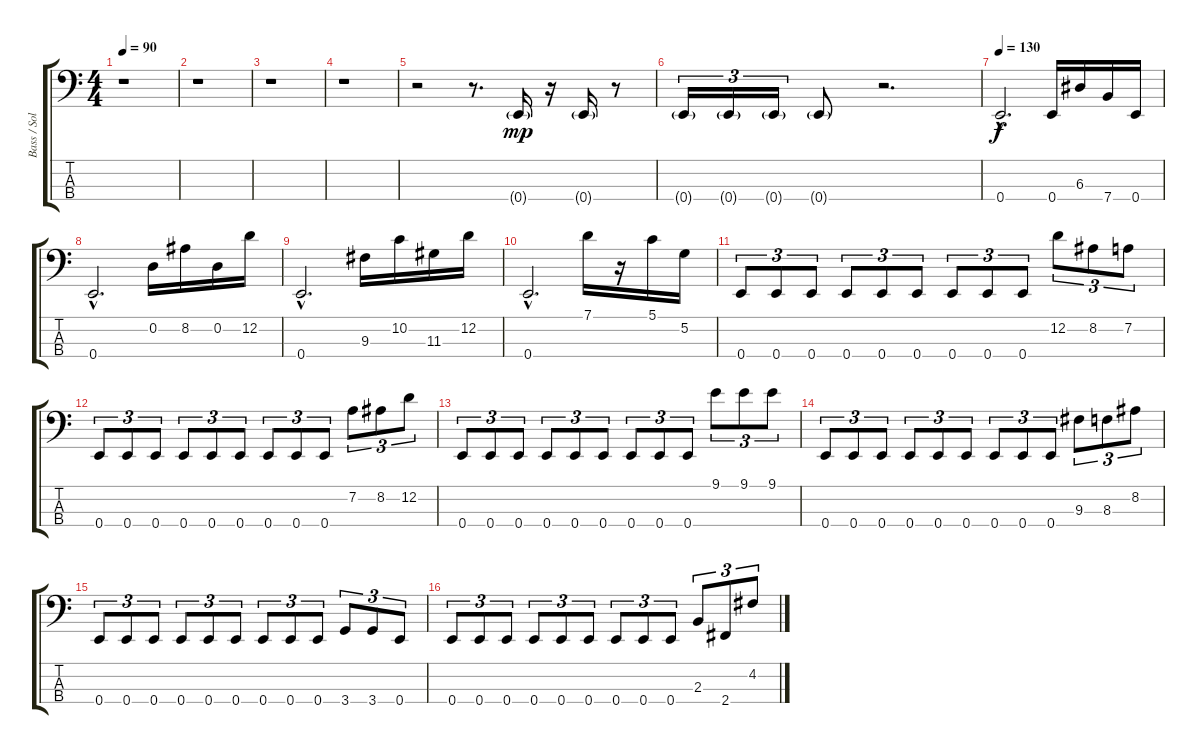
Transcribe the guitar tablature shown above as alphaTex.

\track ("Bass / Solo" "Bass / Sol") {instrument electricbassfinger}
\staff {score tabs}
\tuning (G2 D2 A1 E1) {hide}
\ts (4 4)
\tempo 90
\clef f4
\ks c
r.1{dy f} |
r.1 |
r.1 |
r.1 |
r.2 r.8{d} 0.4{g}.16{dy mp} r.16 0.4{g}.16 r.8 |
0.4{g}.16{tu (3 2)} 0.4{g}.16{tu (3 2)} 0.4{g}.16{tu (3 2)} 0.4{g}.8 r.2{d} |
\tempo 130
0.4{hac}.2{d dy f volume 12 balance 12} 0.4.16 6.3.16 7.4.16 0.4.16 |
0.4{hac}.2{d} 0.2.16 8.2.16 0.2.16 12.2.16 |
0.4{hac}.2{d} 9.3.16 10.2.16 11.3.16 12.2.16 |
0.4{hac}.2{d} 7.1.16 r.16 5.1.16 5.2.16 |
0.4.8{tu (3 2)} 0.4.8{tu (3 2)} 0.4.8{tu (3 2)} 0.4.8{tu (3 2)} 0.4.8{tu (3 2)} 0.4.8{tu (3 2)} 0.4.8{tu (3 2)} 0.4.8{tu (3 2)} 0.4.8{tu (3 2)} 12.2.8{tu (3 2)} 8.2.8{tu (3 2)} 7.2.8{tu (3 2)} |
0.4.8{tu (3 2)} 0.4.8{tu (3 2)} 0.4.8{tu (3 2)} 0.4.8{tu (3 2)} 0.4.8{tu (3 2)} 0.4.8{tu (3 2)} 0.4.8{tu (3 2)} 0.4.8{tu (3 2)} 0.4.8{tu (3 2)} 7.2.8{tu (3 2)} 8.2.8{tu (3 2)} 12.2.8{tu (3 2)} |
0.4.8{tu (3 2)} 0.4.8{tu (3 2)} 0.4.8{tu (3 2)} 0.4.8{tu (3 2)} 0.4.8{tu (3 2)} 0.4.8{tu (3 2)} 0.4.8{tu (3 2)} 0.4.8{tu (3 2)} 0.4.8{tu (3 2)} 9.1.8{tu (3 2)} 9.1.8{tu (3 2)} 9.1.8{tu (3 2)} |
0.4.8{tu (3 2)} 0.4.8{tu (3 2)} 0.4.8{tu (3 2)} 0.4.8{tu (3 2)} 0.4.8{tu (3 2)} 0.4.8{tu (3 2)} 0.4.8{tu (3 2)} 0.4.8{tu (3 2)} 0.4.8{tu (3 2)} 9.3.8{tu (3 2)} 8.3.8{tu (3 2)} 8.2.8{tu (3 2)} |
0.4.8{tu (3 2)} 0.4.8{tu (3 2)} 0.4.8{tu (3 2)} 0.4.8{tu (3 2)} 0.4.8{tu (3 2)} 0.4.8{tu (3 2)} 0.4.8{tu (3 2)} 0.4.8{tu (3 2)} 0.4.8{tu (3 2)} 3.4.8{tu (3 2)} 3.4.8{tu (3 2)} 0.4.8{tu (3 2)} |
0.4.8{tu (3 2)} 0.4.8{tu (3 2)} 0.4.8{tu (3 2)} 0.4.8{tu (3 2)} 0.4.8{tu (3 2)} 0.4.8{tu (3 2)} 0.4.8{tu (3 2)} 0.4.8{tu (3 2)} 0.4.8{tu (3 2)} 2.3.8{tu (3 2)} 2.4.8{tu (3 2)} 4.2.8{tu (3 2)}
